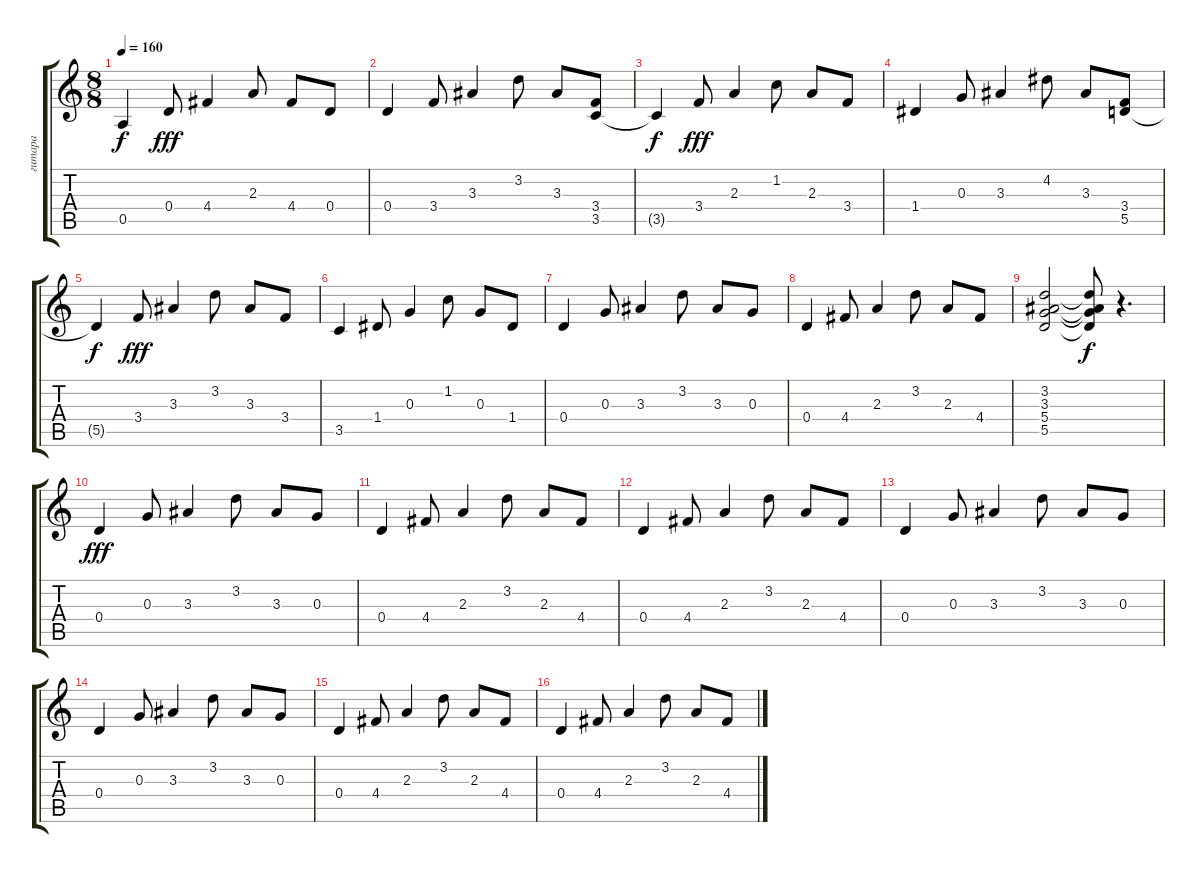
\track ("гитара" "гитара") {instrument acousticguitarsteel}
\staff {score tabs}
\tuning (E4 B3 G3 D3 A2 E2) {hide}
\ts (8 8)
\tempo 160
\clef g2
\ks c
0.5{t}.4{dy f} 0.4.8{dy fff} 4.4.4 2.3.8 4.4.8 0.4.8 |
0.4.4 3.4.8 3.3.4 3.2.8 3.3.8 (3.4 3.5).8 |
3.5{t}.4{dy f} 3.4.8{dy fff} 2.3.4 1.2.8 2.3.8 3.4.8 |
1.4.4 0.3.8 3.3.4 4.2.8 3.3.8 (3.4 5.5).8 |
5.5{t}.4{dy f} 3.4.8{dy fff} 3.3.4 3.2.8 3.3.8 3.4.8 |
3.5.4 1.4.8 0.3.4 1.2.8 0.3.8 1.4.8 |
0.4.4 0.3.8 3.3.4 3.2.8 3.3.8 0.3.8 |
0.4.4 4.4.8 2.3.4 3.2.8 2.3.8 4.4.8 |
(3.2 3.3 5.4 5.5).2 (3.2{t} 3.3{t} 5.4{t} 5.5{t}).8{dy f} r.4{d} |
0.4.4{dy fff} 0.3.8 3.3.4 3.2.8 3.3.8 0.3.8 |
0.4.4 4.4.8 2.3.4 3.2.8 2.3.8 4.4.8 |
0.4.4 4.4.8 2.3.4 3.2.8 2.3.8 4.4.8 |
0.4.4 0.3.8 3.3.4 3.2.8 3.3.8 0.3.8 |
0.4.4 0.3.8 3.3.4 3.2.8 3.3.8 0.3.8 |
0.4.4 4.4.8 2.3.4 3.2.8 2.3.8 4.4.8 |
0.4.4 4.4.8 2.3.4 3.2.8 2.3.8 4.4.8
